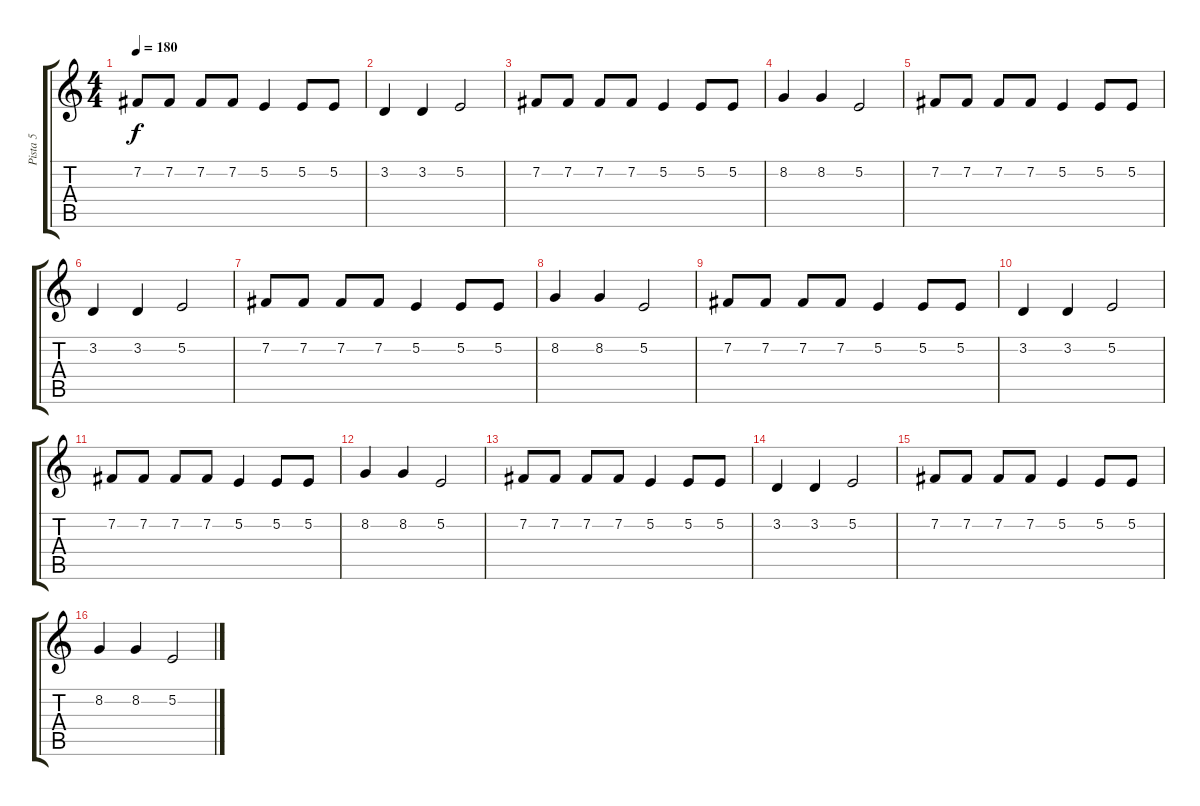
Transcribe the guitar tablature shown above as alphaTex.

\track ("Pista 5" "Pista 5") {instrument electricgrandpiano}
\staff {score tabs}
\tuning (E4 B3 G3 D3 A2 E2) {hide}
\ts (4 4)
\tempo 180
\clef g2
\ks c
7.2.8{dy f} 7.2.8 7.2.8 7.2.8 5.2.4 5.2.8 5.2.8 |
3.2.4 3.2.4 5.2.2 |
7.2.8 7.2.8 7.2.8 7.2.8 5.2.4 5.2.8 5.2.8 |
8.2.4 8.2.4 5.2.2 |
7.2.8 7.2.8 7.2.8 7.2.8 5.2.4 5.2.8 5.2.8 |
3.2.4 3.2.4 5.2.2 |
7.2.8 7.2.8 7.2.8 7.2.8 5.2.4 5.2.8 5.2.8 |
8.2.4 8.2.4 5.2.2 |
7.2.8 7.2.8 7.2.8 7.2.8 5.2.4 5.2.8 5.2.8 |
3.2.4 3.2.4 5.2.2 |
7.2.8 7.2.8 7.2.8 7.2.8 5.2.4 5.2.8 5.2.8 |
8.2.4 8.2.4 5.2.2 |
7.2.8 7.2.8 7.2.8 7.2.8 5.2.4 5.2.8 5.2.8 |
3.2.4 3.2.4 5.2.2 |
7.2.8 7.2.8 7.2.8 7.2.8 5.2.4 5.2.8 5.2.8 |
8.2.4 8.2.4 5.2.2
